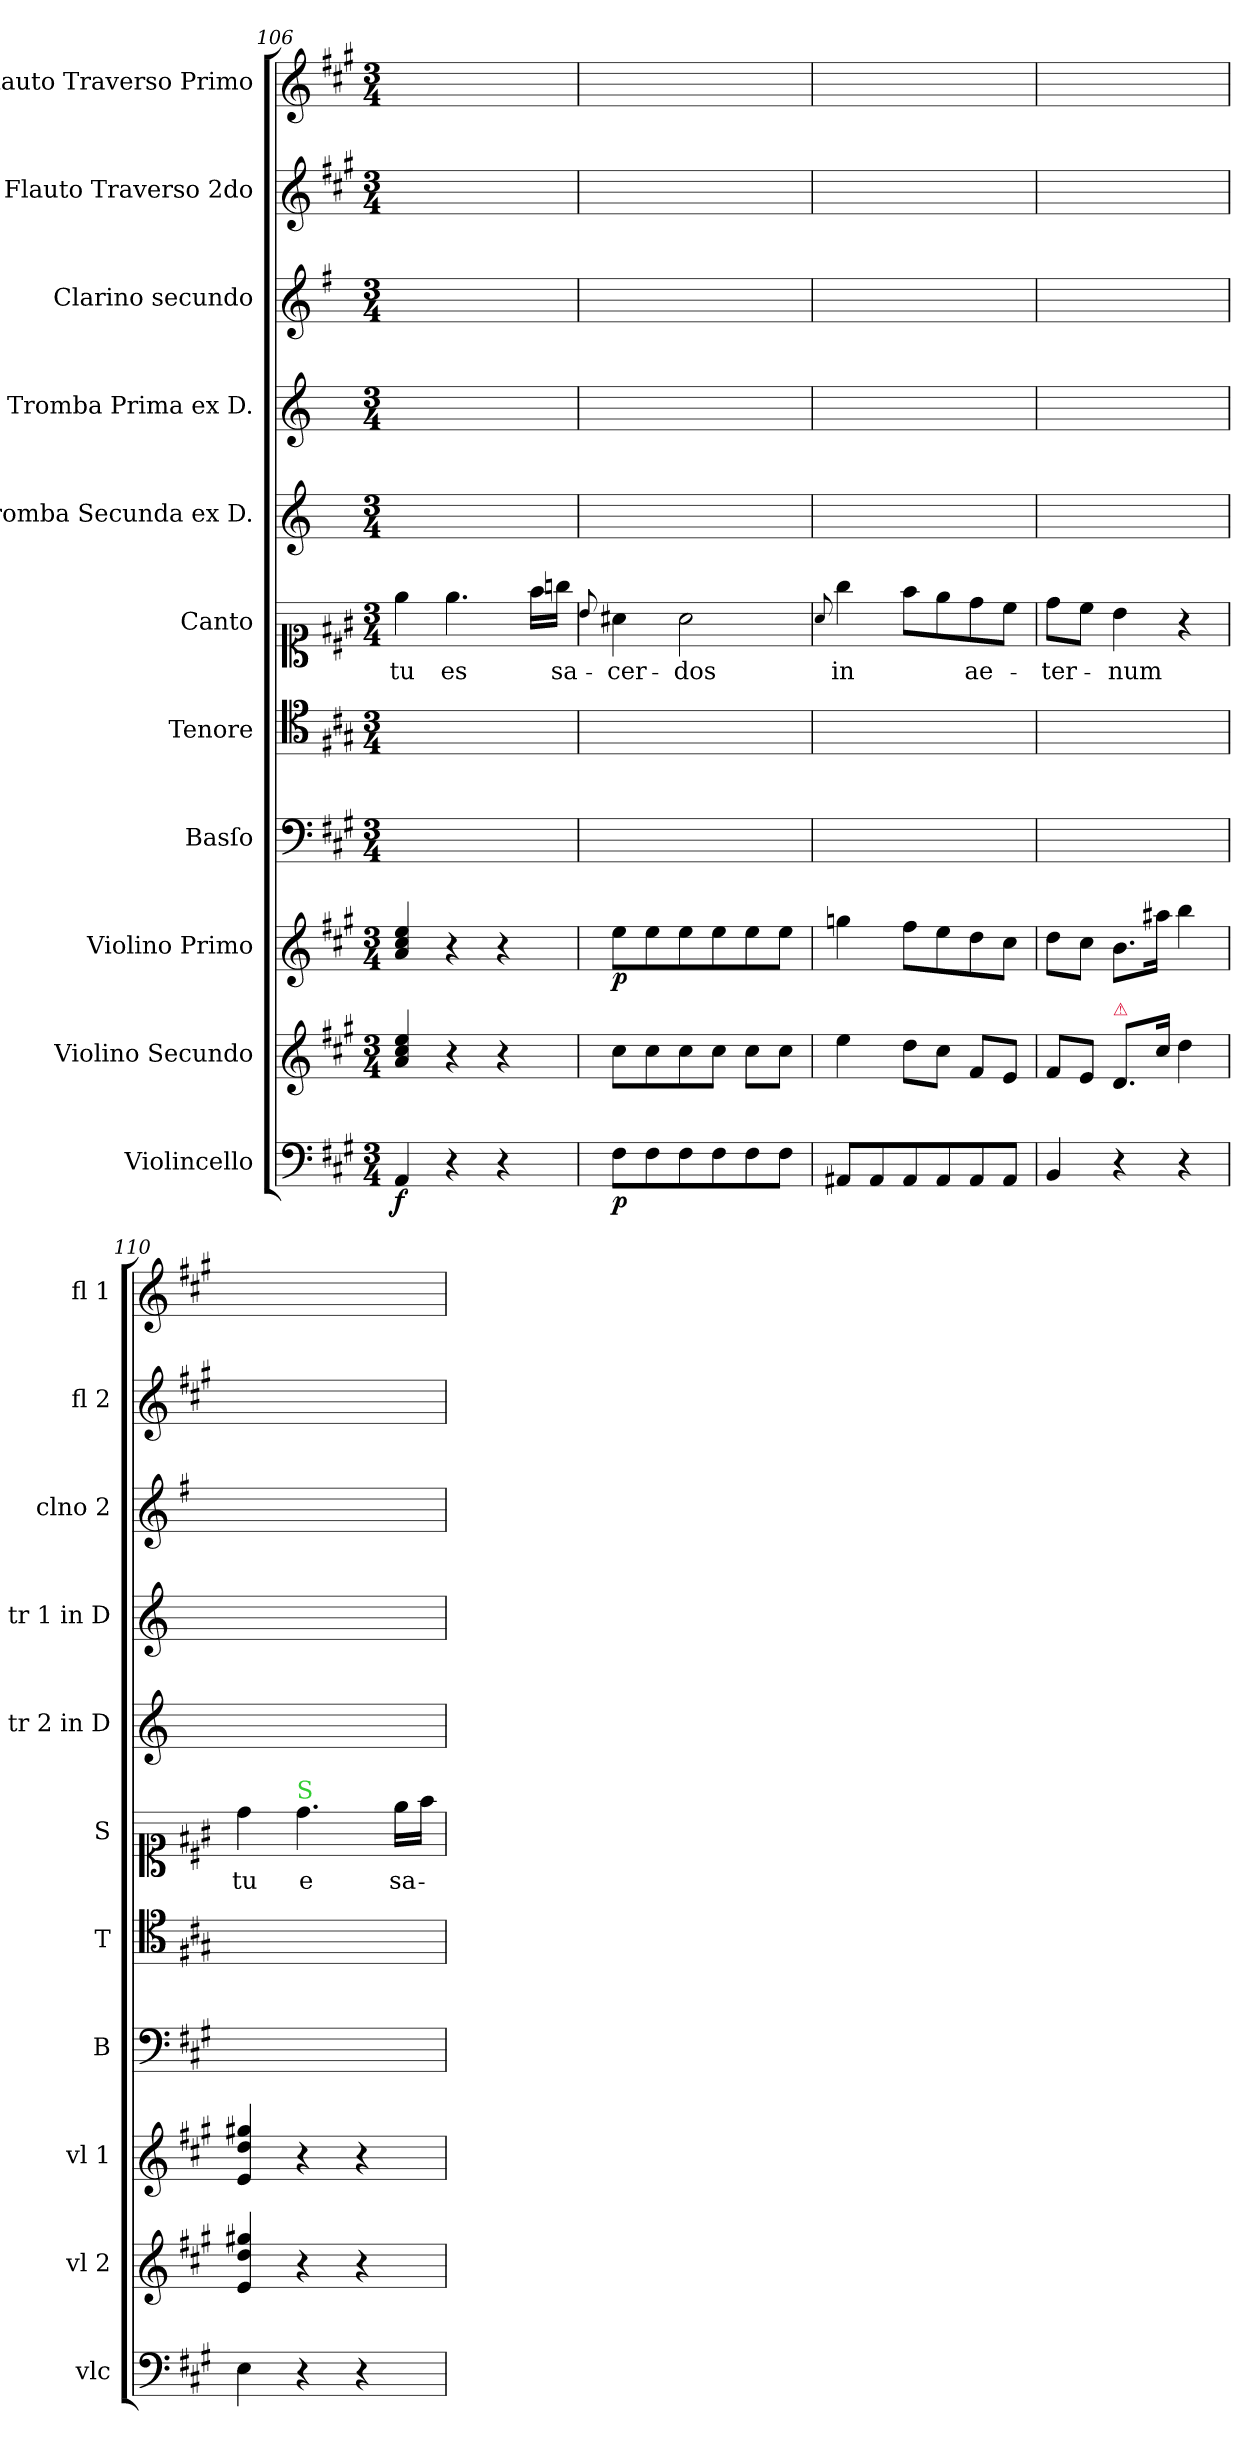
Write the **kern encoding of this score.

**kern	**dynam	**kern	**dynam	**kern	**dynam	**kern	**kern	**kern	**text	**kern	**kern	**kern	**kern	**kern
*part11	*part11	*part10	*part10	*part9	*part9	*part8	*part7	*part6	*part6	*part5	*part4	*part3	*part2	*part1
*staff11	*staff11	*staff10	*staff10	*staff9	*staff9	*staff8	*staff7	*staff6	*staff6	*staff5	*staff4	*staff3	*staff2	*staff1
*I"Violincello	*	*I"Violino Secundo	*	*I"Violino Primo	*	*I"Basſo	*I"Tenore	*I"Canto	*	*I"Tromba Secunda ex D.	*I"Tromba Prima ex D.	*I"Clarino secundo	*I"Flauto Traverso 2do	*I"Flauto Traverso Primo
*I'vlc	*	*I'vl 2	*	*I'vl 1	*	*I'B	*I'T	*I'S	*	*I'tr 2 in D	*I'tr 1 in D	*I'clno 2	*I'fl 2	*I'fl 1
*clefF4	*	*clefG2	*	*clefG2	*	*clefF4	*clefC4	*clefC1	*	*clefG2	*clefG2	*clefG2	*clefG2	*clefG2
*	*	*	*	*	*	*	*	*	*	*ITrd-1c-2	*ITrd-1c-2	*ITrd-1c-2	*	*
*k[f#c#g#]	*	*k[f#c#g#]	*	*k[f#c#g#]	*	*k[f#c#g#]	*k[f#c#g#]	*k[f#c#g#]	*	*k[f#c#]	*k[f#c#]	*k[f#c#g#]	*k[f#c#g#]	*k[f#c#g#]
*M3/4	*	*M3/4	*	*M3/4	*	*M3/4	*M3/4	*M3/4	*	*M3/4	*M3/4	*M3/4	*M3/4	*M3/4
=106	=106	=106	=106	=106	=106	=106	=106	=106	=106	=106	=106	=106	=106	=106
!	!	!	!	!	!LO:DY:rj	!	!	!	!	!	!	!	!	!
4AA/	f.	4a/ 4cc#/ 4ee/	for	4a/ 4cc#/ 4ee/	for	2.ryy	2.ryy	4ee\	tu	2.ryy	2.ryy	2.ryy	2.ryy	2.ryy
4r	.	4r	.	4r	.	.	.	4.ee\	es	.	.	.	.	.
4r	.	4r	.	4r	.	.	.	.	.	.	.	.	.	.
.	.	.	.	.	.	.	.	16ff#\LL	.	.	.	.	.	.
.	.	.	.	.	.	.	.	16ggn\JJ	sa-	.	.	.	.	.
=107	=107	=107	=107	=107	=107	=107	=107	=107	=107	=107	=107	=107	=107	=107
.	.	.	.	.	.	.	.	8qqb/	.	.	.	.	.	.
8F#\L	p	8cc#\L	.	8ee\L	p.	2.ryy	2.ryy	4a#X\	-cer-	2.ryy	2.ryy	2.ryy	2.ryy	2.ryy
8F#\	.	8cc#\	.	8ee\	.	.	.	.	.	.	.	.	.	.
8F#\	.	8cc#\	.	8ee\	.	.	.	2a#\	-dos	.	.	.	.	.
8F#\	.	8cc#\J	.	8ee\	.	.	.	.	.	.	.	.	.	.
8F#\	.	8cc#\L	.	8ee\	.	.	.	.	.	.	.	.	.	.
8F#\J	.	8cc#\J	.	8ee\J	.	.	.	.	.	.	.	.	.	.
=108	=108	=108	=108	=108	=108	=108	=108	=108	=108	=108	=108	=108	=108	=108
.	.	.	.	.	.	.	.	8qqa/	.	.	.	.	.	.
8AA#X/L	.	4ee\	.	4ggn\	.	2.ryy	2.ryy	4gg#\	in	2.ryy	2.ryy	2.ryy	2.ryy	2.ryy
8AA#/	.	.	.	.	.	.	.	.	.	.	.	.	.	.
8AA#/	.	8dd\L	.	8ff#\L	.	.	.	8ff#\L	.	.	.	.	.	.
8AA#/	.	8cc#\J	.	8ee\	.	.	.	8ee\	.	.	.	.	.	.
8AA#/	.	8f#/L	.	8dd\	.	.	.	8dd\	ae-	.	.	.	.	.
8AA#/J	.	8e/J	.	8cc#\J	.	.	.	8cc#\J	.	.	.	.	.	.
=109	=109	=109	=109	=109	=109	=109	=109	=109	=109	=109	=109	=109	=109	=109
4BB/	.	8f#/L	.	8dd\L	.	2.ryy	2.ryy	8dd\L	-ter-	2.ryy	2.ryy	2.ryy	2.ryy	2.ryy
.	.	8e/J	.	8cc#\J	.	.	.	8cc#\J	.	.	.	.	.	.
!	!	!LO:TX:a:color=crimson:t=⚠	!	!	!	!	!	!	!	!	!	!	!	!
4r	.	8.d/L	.	8.b\L	.	.	.	4b\	-num	.	.	.	.	.
.	.	16cc#\Jk	for	16aa#X\Jk	.	.	.	.	.	.	.	.	.	.
4r	.	4dd\	.	4bb\	.	.	.	4r	.	.	.	.	.	.
=110	=110	=110	=110	=110	=110	=110	=110	=110	=110	=110	=110	=110	=110	=110
4E\	for	4e/ 4dd/ 4gg#X/	.	4e/ 4dd/ 4gg#X/	.	2.ryy	2.ryy	4dd\	tu	2.ryy	2.ryy	2.ryy	2.ryy	2.ryy
!	!	!	!	!	!	!	!	!LO:TX:a:color=limegreen:t=S	!	!	!	!	!	!
4r	.	4r	.	4r	.	.	.	4.dd\	e	.	.	.	.	.
4r	.	4r	.	4r	.	.	.	.	.	.	.	.	.	.
.	.	.	.	.	.	.	.	16ee\LL	sa-	.	.	.	.	.
.	.	.	.	.	.	.	.	16ff#\JJ	.	.	.	.	.	.
=	=	=	=	=	=	=	=	=	=	=	=	=	=	=
*-	*-	*-	*-	*-	*-	*-	*-	*-	*-	*-	*-	*-	*-	*-
